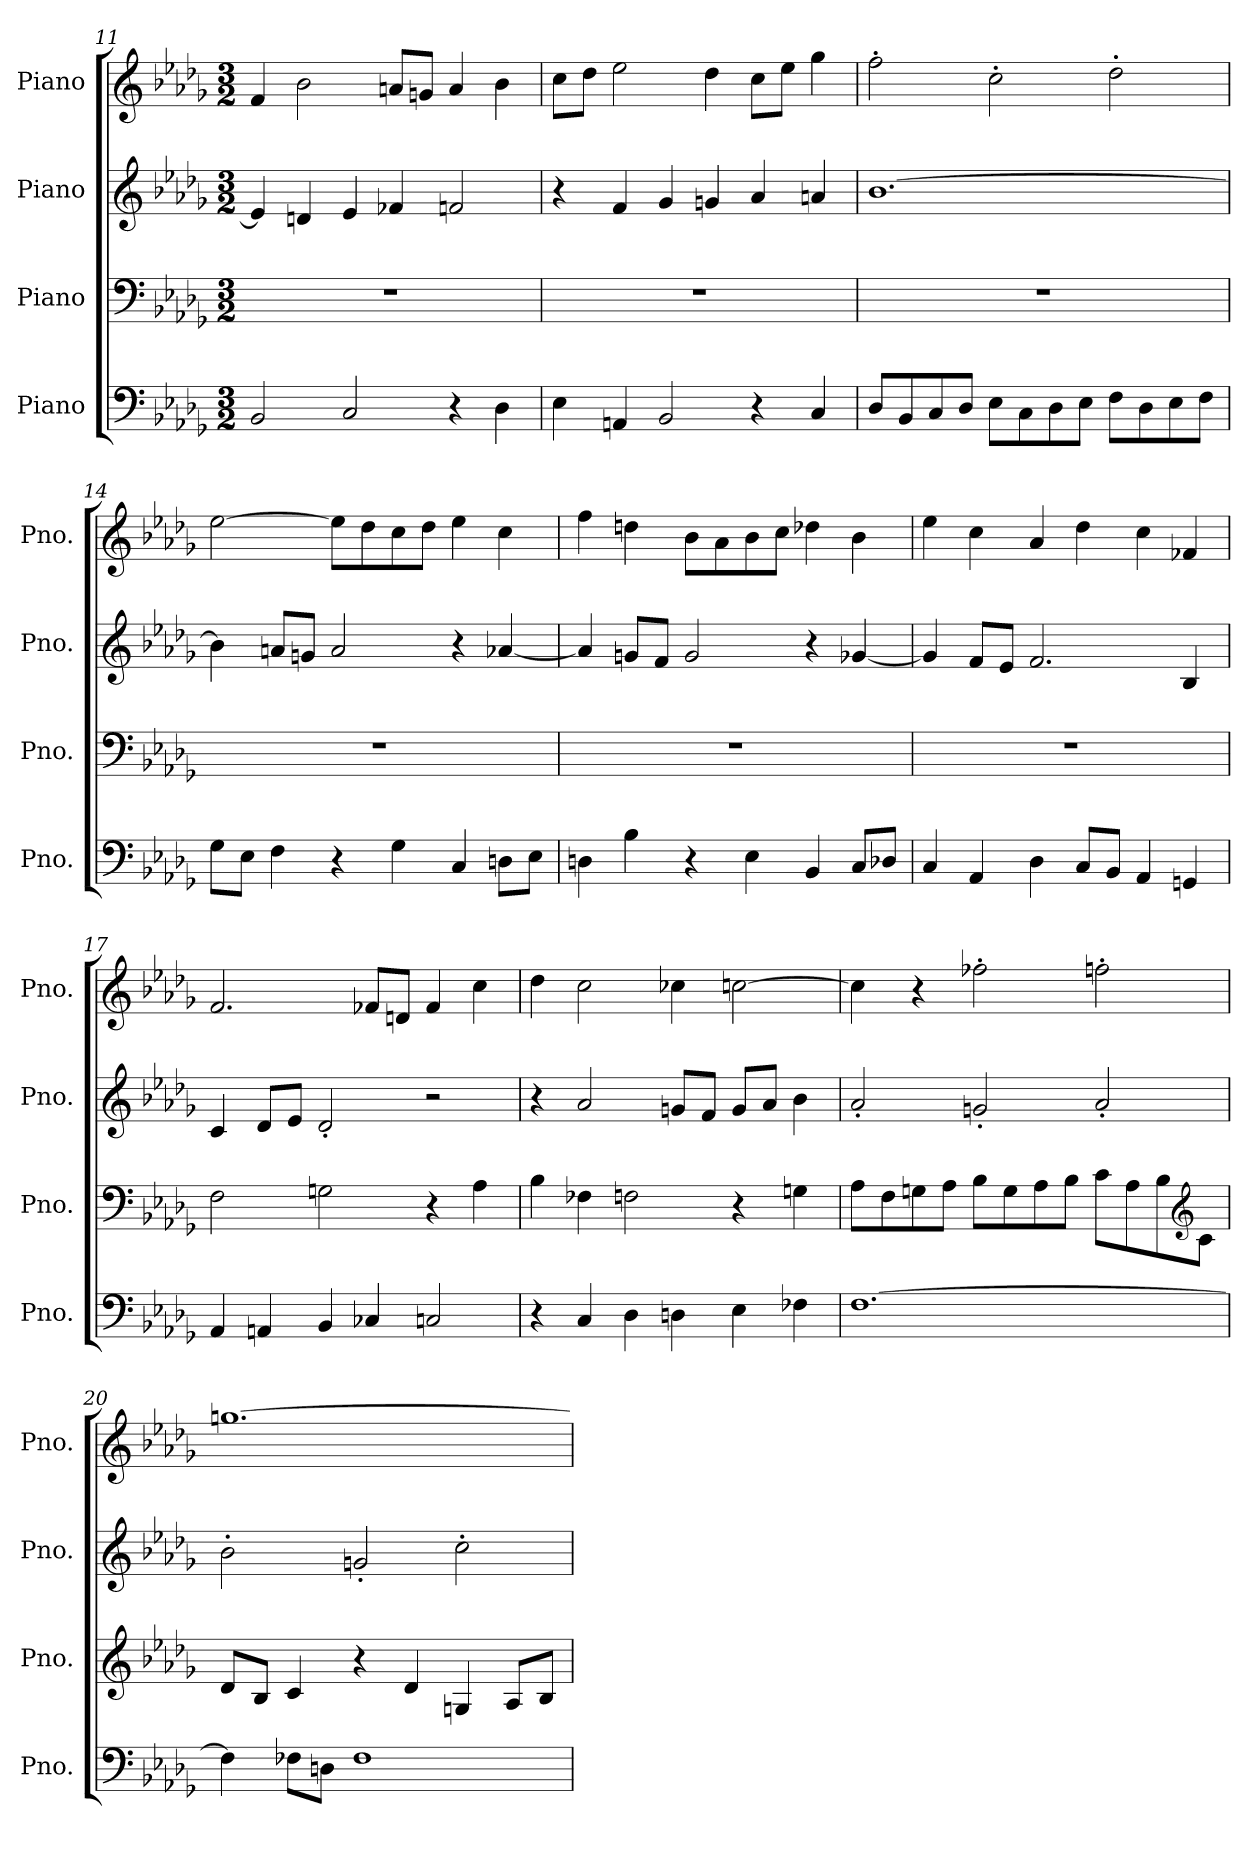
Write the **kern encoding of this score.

**kern	**kern	**kern	**kern
*part4	*part3	*part2	*part1
*staff4	*staff3	*staff2	*staff1
*I"Piano	*I"Piano	*I"Piano	*I"Piano
*I'Pno.	*I'Pno.	*I'Pno.	*I'Pno.
!!LO:PB:g=z
*clefF4	*clefF4	*clefG2	*clefG2
*k[b-e-a-d-g-]	*k[b-e-a-d-g-]	*k[b-e-a-d-g-]	*k[b-e-a-d-g-]
*M3/2	*M3/2	*M3/2	*M3/2
=11	=11	=11	=11
2BB-/	1.r	4e-/]	4f/
.	.	4dn/	2b-\
2C/	.	4e-/	.
.	.	4f-X/	8an/L
.	.	.	8gn/J
4r	.	2fn/	4a/
4D-\	.	.	4b-\
=12	=12	=12	=12
4E-\	1.r	4r	8cc\L
.	.	.	8dd-\J
4AAn/	.	4f/	2ee-\
2BB-/	.	4g-/	.
.	.	4gn/	4dd-\
4r	.	4a-/	8cc\L
.	.	.	8ee-\J
4C/	.	4an/	4gg-\
=13	=13	=13	=13
8D-/L	1.r	[1.b-	2ff'\
8BB-/	.	.	.
8C/	.	.	.
8D-/J	.	.	.
8E-\L	.	.	2cc'\
8C\	.	.	.
8D-\	.	.	.
8E-\J	.	.	.
8F\L	.	.	2dd-'\
8D-\	.	.	.
8E-\	.	.	.
8F\J	.	.	.
!!LO:LB:g=z
=14	=14	=14	=14
8G-\L	1.r	4b-\]	[2ee-\
8E-\J	.	.	.
4F\	.	8an/L	.
.	.	8gn/J	.
4r	.	2a/	8ee-\L]
.	.	.	8dd-\
4G-\	.	.	8cc\
.	.	.	8dd-\J
4C/	.	4r	4ee-\
8Dn\L	.	[4a-X/	4cc\
8E-\J	.	.	.
=15	=15	=15	=15
4Dn\	1.r	4a-/]	4ff\
4B-\	.	8gn/L	4ddn\
.	.	8f/J	.
4r	.	2g/	8b-\L
.	.	.	8a-\
4E-\	.	.	8b-\
.	.	.	8cc\J
4BB-/	.	4r	4dd-X\
8C/L	.	[4g-X/	4b-\
8D-X/J	.	.	.
=16	=16	=16	=16
4C/	1.r	4g-/]	4ee-\
4AA-/	.	8f/L	4cc\
.	.	8e-/J	.
4D-\	.	2.f/	4a-/
8C/L	.	.	4dd-\
8BB-/J	.	.	.
4AA-/	.	.	4cc\
4GGn/	.	4B-/	4f-X/
!!LO:LB:g=z
=17	=17	=17	=17
4AA-/	2F\	4c/	2.f/
4AAn/	.	8d-/L	.
.	.	8e-/J	.
4BB-/	2Gn\	2d-'/	.
4C-X/	.	.	8f-X/L
.	.	.	8dn/J
2Cn/	4r	2r	4f-/
.	4A-\	.	4cc\
=18	=18	=18	=18
4r	4B-\	4r	4dd-\
4C/	4F-X\	2a-/	2cc\
4D-\	2Fn\	.	.
4Dn\	.	8gn/L	4cc-X\
.	.	8f/J	.
4E-\	4r	8g/L	[2ccn\
.	.	8a-/J	.
4F-X\	4Gn\	4b-\	.
=19	=19	=19	=19
[1.F	8A-\L	2a-'/	4cc\]
.	8F\	.	.
.	8Gn\	.	4r
.	8A-\J	.	.
.	8B-\L	2gn'/	2ff-X'\
.	8G\	.	.
.	8A-\	.	.
.	8B-\J	.	.
.	8c\L	2a-'/	2ffn'\
.	8A-\	.	.
.	8B-\	.	.
*	*clefG2	*	*
.	8c\J	.	.
!!LO:PB:g=z
=20	=20	=20	=20
4F\]	8d-/L	2b-'\	[1.ggn
.	8B-/J	.	.
8F-X\L	4c/	.	.
8Dn\J	.	.	.
1F-	4r	2gn'/	.
.	4d-/	.	.
.	4Gn/	2cc'\	.
.	8A-/L	.	.
.	8B-/J	.	.
=	=	=	=
*-	*-	*-	*-
